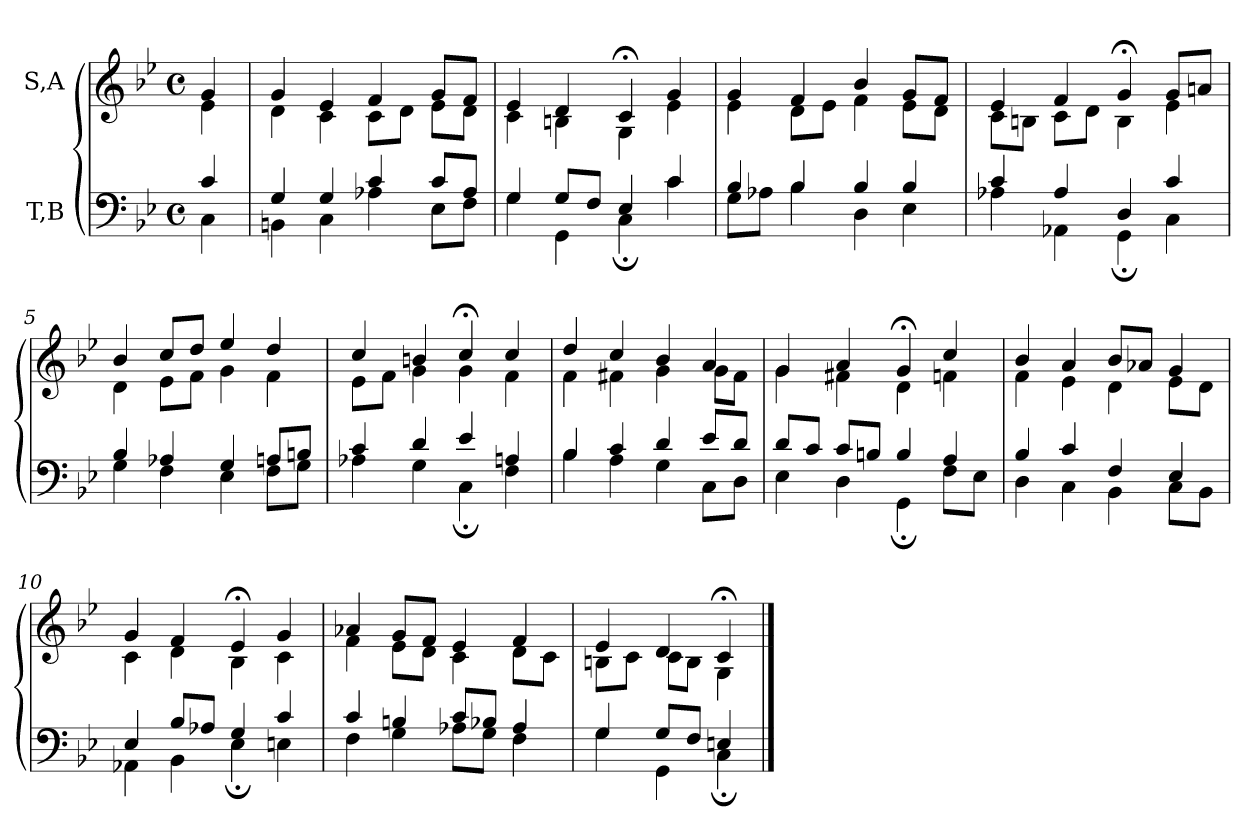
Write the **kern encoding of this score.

**kern	**kern
*part2	*part1
*staff2	*staff1
*I"T,B	*I"S,A
*clefF4	*clefG2
*k[b-e-]	*k[b-e-]
*M4/4	*M4/4
*met(c)	*met(c)
=	=
*^	*^
4c	4C	4g	4e-
=1	=1	=1	=1
4G	4BBn	4g	4d
4G	4C	4e-	4c
4c	4A-X	4f	8cL
.	.	.	8dJ
8cL	8E-L	8gL	8e-L
8A-J	8FJ	8fJ	8dJ
=2	=2	=2	=2
4G	4G	4e-	4c
8GL	4GG	4d	4Bn
8FJ	.	.	.
4E-	4C;	4c;<	4G
4c	4c	4g	4e-
=3	=3	=3	=3
4B-	8GL	4g	4e-
.	8A-XJ	.	.
4B-	4B-	4f	8dL
.	.	.	8e-J
4B-	4D	4b-	4f
4B-	4E-	8gL	8e-L
.	.	8fJ	8dJ
=4	=4	=4	=4
4c	4A-X	4e-	8cL
.	.	.	8BnJ
4A-	4AA-X	4f	8cL
.	.	.	8dJ
4D	4GG;	4g;<	4B
4c	4C	8gL	4e-
.	.	8anJ	.
=5	=5	=5	=5
4B-	4G	4b-	4d
4A-X	4F	8ccL	8e-L
.	.	8ddJ	8fJ
4G	4E-	4ee-	4g
8AnL	8FL	4dd	4f
8BnJ	8GJ	.	.
=6	=6	=6	=6
4c	4A-X	4cc	8e-L
.	.	.	8fJ
4d	4G	4bn	4g
4e-	4C;	4cc;<	4g
4An	4F	4cc	4f
=7	=7	=7	=7
4B-	4B-	4dd	4f
4c	4A	4cc	4f#X
4d	4G	4b-	4g
8e-L	8CL	4a	8gL
8dJ	8DJ	.	8f#J
=8	=8	=8	=8
8dL	4E-	4g	4g
8cJ	.	.	.
8cL	4D	4a	4f#X
8BnJ	.	.	.
4B	4GG;	4g;<	4d
4A	8FL	4cc	4fn
.	8E-J	.	.
=9	=9	=9	=9
4B-	4D	4b-	4f
4c	4C	4a	4e-
4F	4BB-	8b-L	4d
.	.	8a-XJ	.
4E-	8CL	4g	8e-L
.	8BB-J	.	8dJ
=10	=10	=10	=10
4E-	4AA-X	4g	4c
8B-L	4BB-	4f	4d
8A-XJ	.	.	.
4G	4E-;	4e-;<	4B-
4c	4En	4g	4c
=11	=11	=11	=11
4c	4F	4a-X	4f
4Bn	4G	8gL	8e-L
.	.	8fJ	8dJ
8cL	8A-XL	4e-	4c
8B-XJ	8GJ	.	.
4A-	4F	4f	8dL
.	.	.	8cJ
=12	=12	=12	=12
4G	4G	4e-	8BnL
.	.	.	8cJ
8GL	4GG	4d	8cL
8FJ	.	.	8BJ
4En	4C;	4c;<	4G
*v	*v	*	*
*	*v	*v
==	==
*-	*-
